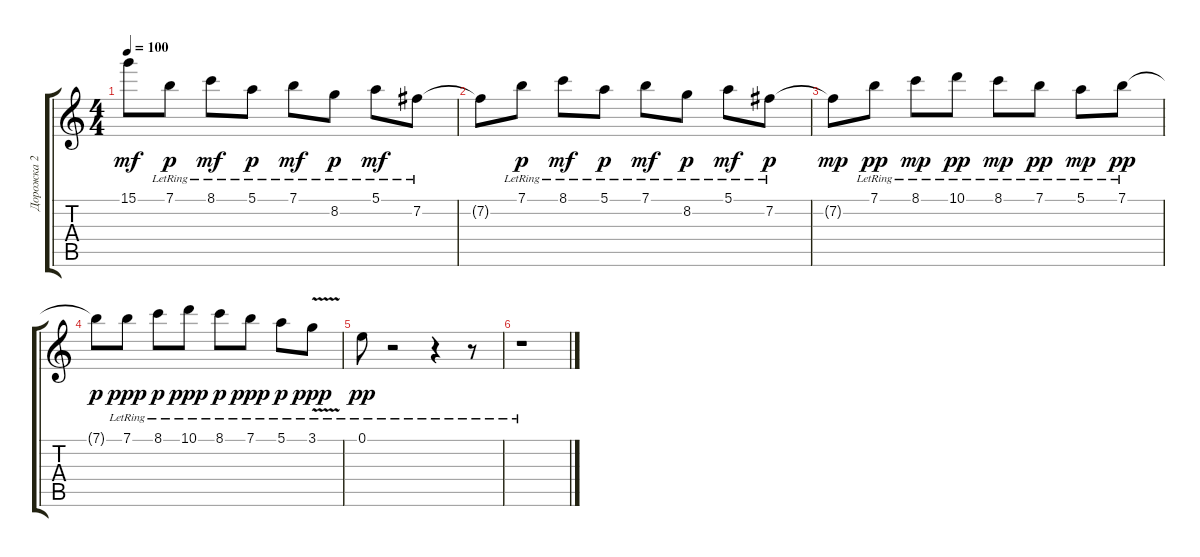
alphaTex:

\track ("Дорожка 2" "Дорожка 2") {instrument electricguitarjazz}
\staff {score tabs}
\tuning (E4 B3 G3 D3 A2 E2) {hide}
\ts (4 4)
\tempo 100
\clef g2
\ks c
15.1{t}.8{dy mf} 7.1{lr}.8{dy p} 8.1{lr}.8{dy mf} 5.1{lr}.8{dy p} 7.1{lr}.8{dy mf} 8.2{lr}.8{dy p} 5.1{lr}.8{dy mf} 7.2{lr}.8 |
7.2{t}.8 7.1{lr}.8{dy p} 8.1{lr}.8{dy mf} 5.1{lr}.8{dy p} 7.1{lr}.8{dy mf} 8.2{lr}.8{dy p} 5.1{lr}.8{dy mf} 7.2{lr}.8{dy p} |
7.2{t}.8{dy mp} 7.1{lr}.8{dy pp} 8.1{lr}.8{dy mp} 10.1{lr}.8{dy pp} 8.1{lr}.8{dy mp} 7.1{lr}.8{dy pp} 5.1{lr}.8{dy mp} 7.1{lr}.8{dy pp} |
7.1{t}.8{dy p} 7.1{lr}.8{dy ppp} 8.1{lr}.8{dy p} 10.1{lr}.8{dy ppp} 8.1{lr}.8{dy p} 7.1{lr}.8{dy ppp} 5.1{lr}.8{dy p} 3.1{v lr}.8{dy ppp} |
0.1{lr}.8{dy pp} r.2 r.4 r.8 |
r.1
